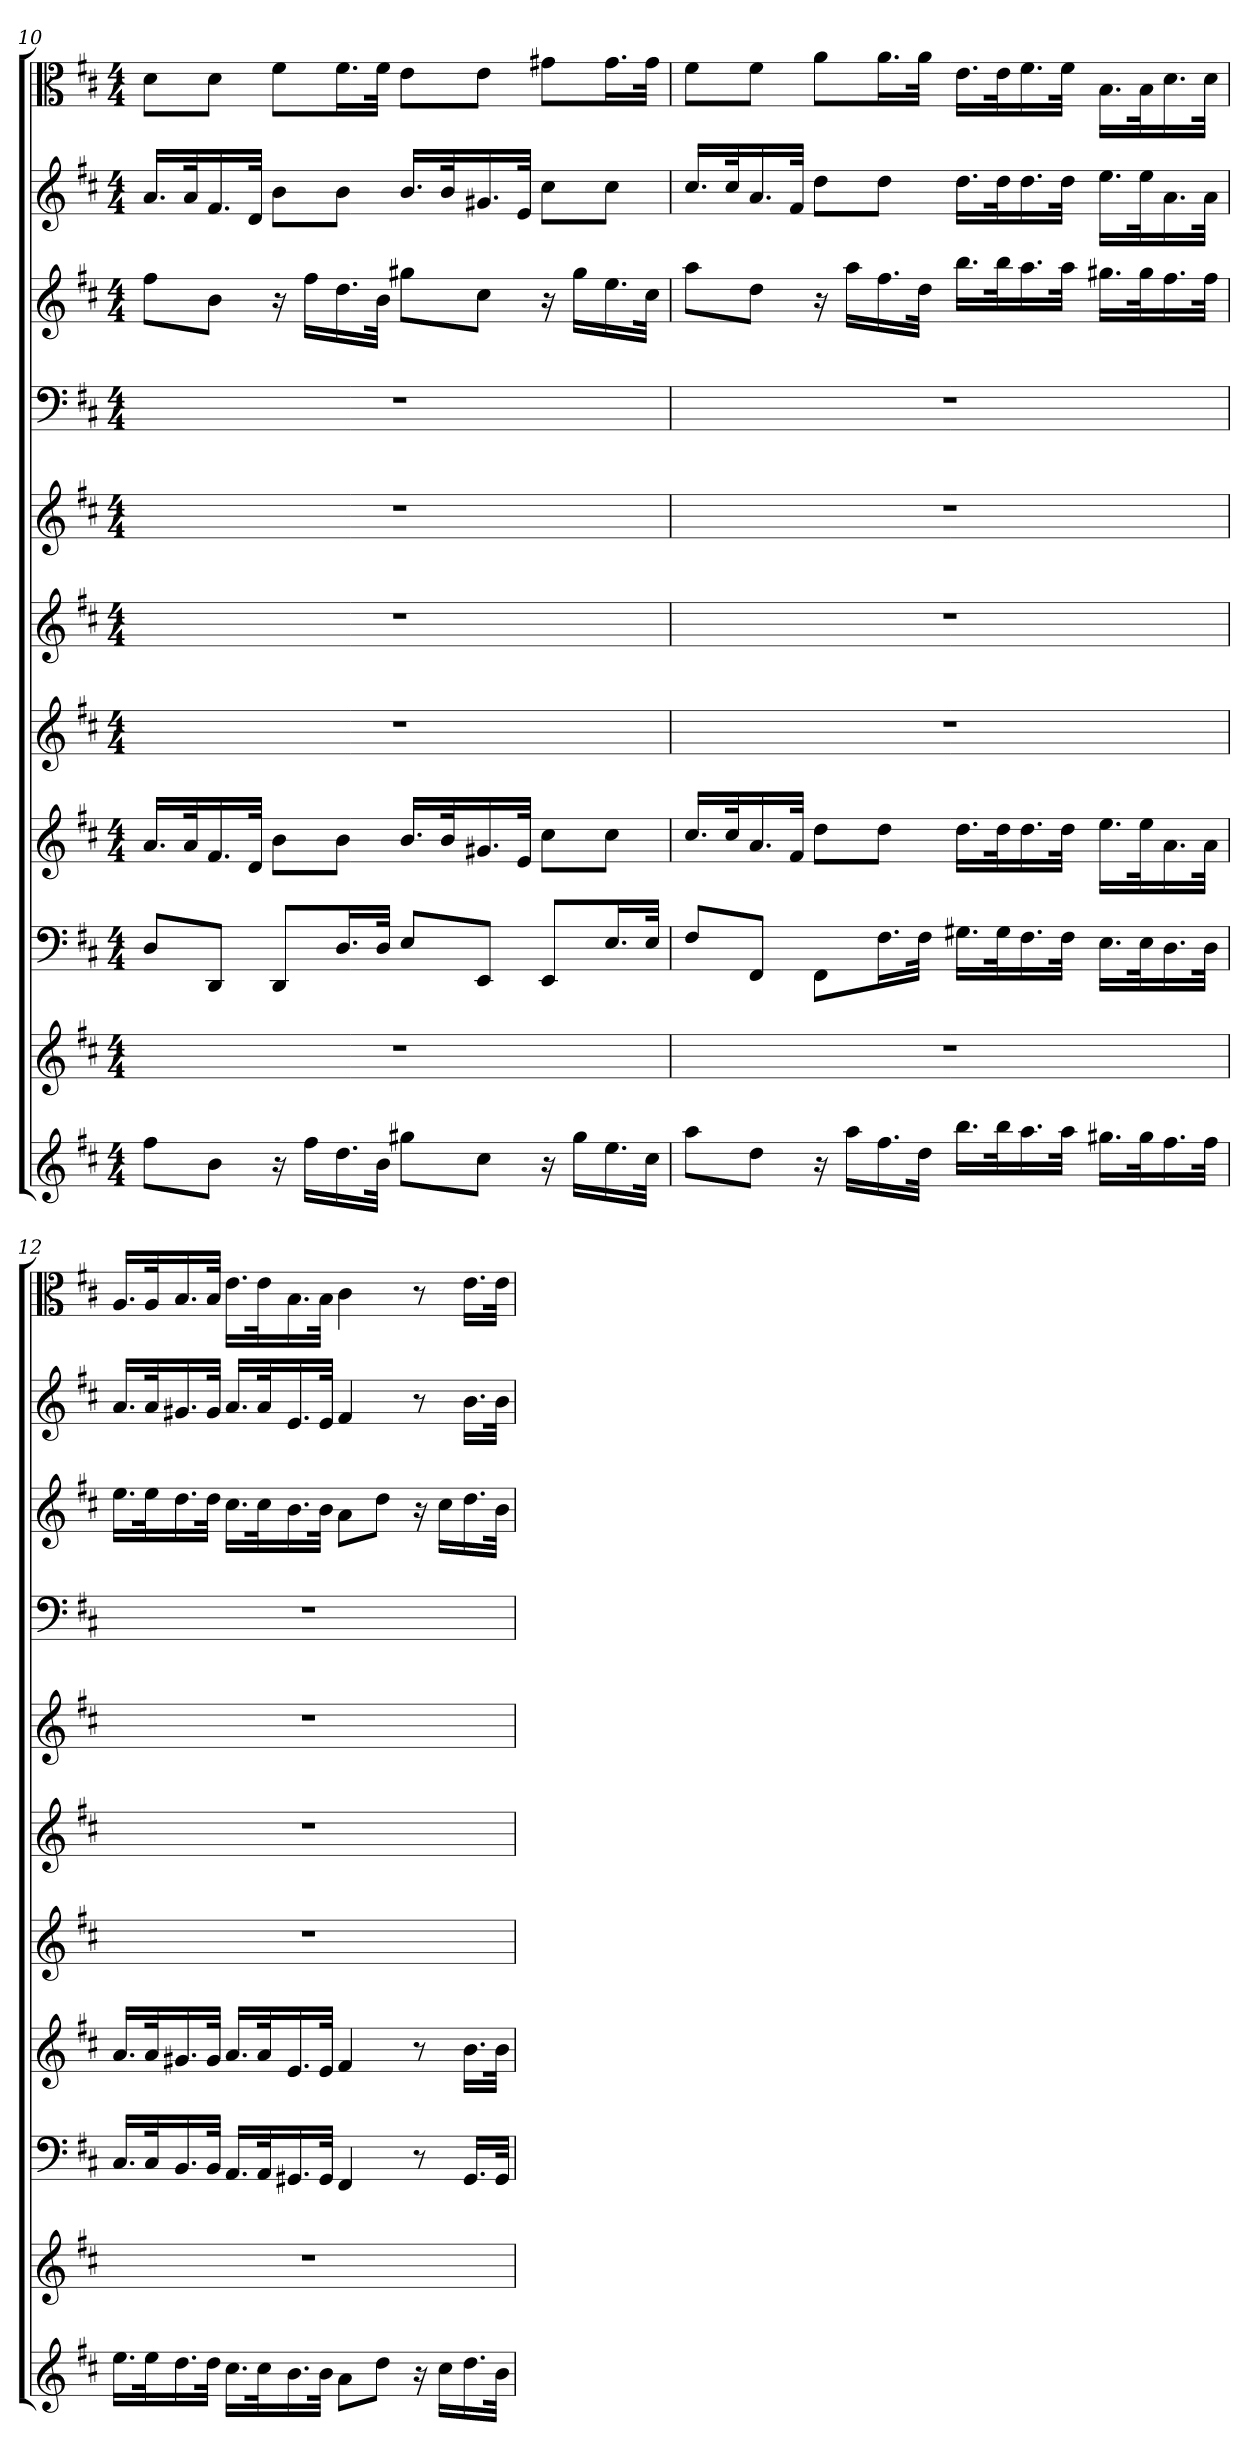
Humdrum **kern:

**kern	**kern	**kern	**kern	**kern	**kern	**kern	**kern	**kern	**kern	**kern
*part11	*part10	*part9	*part8	*part7	*part6	*part5	*part4	*part3	*part2	*part1
*staff11	*staff10	*staff9	*staff8	*staff7	*staff6	*staff5	*staff4	*staff3	*staff2	*staff1
*clefG2	*clefG2	*clefF4	*clefG2	*clefG2	*clefG2	*clefG2	*clefF4	*clefG2	*clefG2	*clefC3
*k[f#c#]	*k[f#c#]	*k[f#c#]	*k[f#c#]	*k[f#c#]	*k[f#c#]	*k[f#c#]	*k[f#c#]	*k[f#c#]	*k[f#c#]	*k[f#c#]
*D:	*D:	*D:	*D:	*D:	*D:	*D:	*D:	*D:	*D:	*D:
*M4/4	*M4/4	*M4/4	*M4/4	*M4/4	*M4/4	*M4/4	*M4/4	*M4/4	*M4/4	*M4/4
=10	=10	=10	=10	=10	=10	=10	=10	=10	=10	=10
8ff#\L	1r	8D/L	16.a/LL	1r	1r	1r	1r	8ff#\L	16.a/LL	8d\L
.	.	.	32a/K	.	.	.	.	.	32a/K	.
8b\J	.	8DD/J	16.f#/	.	.	.	.	8b\J	16.f#/	8d\J
.	.	.	32d/JJk	.	.	.	.	.	32d/JJk	.
16r	.	8DD/L	8b\L	.	.	.	.	16r	8b\L	8f#\L
16ff#\LL	.	.	.	.	.	.	.	16ff#\LL	.	.
16.dd\	.	16.D/L	8b\J	.	.	.	.	16.dd\	8b\J	16.f#\L
32b\JJk	.	32D/JJk	.	.	.	.	.	32b\JJk	.	32f#\JJk
8gg#X\L	.	8E/L	16.b/LL	.	.	.	.	8gg#X\L	16.b/LL	8e\L
.	.	.	32b/K	.	.	.	.	.	32b/K	.
8cc#\J	.	8EE/J	16.g#X/	.	.	.	.	8cc#\J	16.g#X/	8e\J
.	.	.	32e/JJk	.	.	.	.	.	32e/JJk	.
16r	.	8EE/L	8cc#\L	.	.	.	.	16r	8cc#\L	8g#X\L
16gg#\LL	.	.	.	.	.	.	.	16gg#\LL	.	.
16.ee\	.	16.E/L	8cc#\J	.	.	.	.	16.ee\	8cc#\J	16.g#\L
32cc#\JJk	.	32E/JJk	.	.	.	.	.	32cc#\JJk	.	32g#\JJk
=11	=11	=11	=11	=11	=11	=11	=11	=11	=11	=11
8aa\L	1r	8F#/L	16.cc#/LL	1r	1r	1r	1r	8aa\L	16.cc#/LL	8f#\L
.	.	.	32cc#/K	.	.	.	.	.	32cc#/K	.
8dd\J	.	8FF#/J	16.a/	.	.	.	.	8dd\J	16.a/	8f#\J
.	.	.	32f#/JJk	.	.	.	.	.	32f#/JJk	.
16r	.	8FF#\L	8dd\L	.	.	.	.	16r	8dd\L	8a\L
16aa\LL	.	.	.	.	.	.	.	16aa\LL	.	.
16.ff#\	.	16.F#\L	8dd\J	.	.	.	.	16.ff#\	8dd\J	16.a\L
32dd\JJk	.	32F#\JJk	.	.	.	.	.	32dd\JJk	.	32a\JJk
16.bb\LL	.	16.G#X\LL	16.dd\LL	.	.	.	.	16.bb\LL	16.dd\LL	16.e\LL
32bb\K	.	32G#\K	32dd\K	.	.	.	.	32bb\K	32dd\K	32e\K
16.aa\	.	16.F#\	16.dd\	.	.	.	.	16.aa\	16.dd\	16.f#\
32aa\JJk	.	32F#\JJk	32dd\JJk	.	.	.	.	32aa\JJk	32dd\JJk	32f#\JJk
16.gg#X\LL	.	16.E\LL	16.ee\LL	.	.	.	.	16.gg#X\LL	16.ee\LL	16.B\LL
32gg#\K	.	32E\K	32ee\K	.	.	.	.	32gg#\K	32ee\K	32B\K
16.ff#\	.	16.D\	16.a\	.	.	.	.	16.ff#\	16.a\	16.d\
32ff#\JJk	.	32D\JJk	32a\JJk	.	.	.	.	32ff#\JJk	32a\JJk	32d\JJk
=12	=12	=12	=12	=12	=12	=12	=12	=12	=12	=12
16.ee\LL	1r	16.C#/LL	16.a/LL	1r	1r	1r	1r	16.ee\LL	16.a/LL	16.A/LL
32ee\K	.	32C#/K	32a/K	.	.	.	.	32ee\K	32a/K	32A/K
16.dd\	.	16.BB/	16.g#X/	.	.	.	.	16.dd\	16.g#X/	16.B/
32dd\JJk	.	32BB/JJk	32g#/JJk	.	.	.	.	32dd\JJk	32g#/JJk	32B/JJk
16.cc#\LL	.	16.AA/LL	16.a/LL	.	.	.	.	16.cc#\LL	16.a/LL	16.e\LL
32cc#\K	.	32AA/K	32a/K	.	.	.	.	32cc#\K	32a/K	32e\K
16.b\	.	16.GG#X/	16.e/	.	.	.	.	16.b\	16.e/	16.B\
32b\JJk	.	32GG#/JJk	32e/JJk	.	.	.	.	32b\JJk	32e/JJk	32B\JJk
8a\L	.	4FF#/	4f#/	.	.	.	.	8a\L	4f#/	4c#\
8dd\J	.	.	.	.	.	.	.	8dd\J	.	.
16r	.	8r	8r	.	.	.	.	16r	8r	8r
16cc#\LL	.	.	.	.	.	.	.	16cc#\LL	.	.
16.dd\	.	16.GG#/LL	16.b\LL	.	.	.	.	16.dd\	16.b\LL	16.e\LL
32b\JJk	.	32GG#/JJk	32b\JJk	.	.	.	.	32b\JJk	32b\JJk	32e\JJk
=	=	=	=	=	=	=	=	=	=	=
*-	*-	*-	*-	*-	*-	*-	*-	*-	*-	*-
